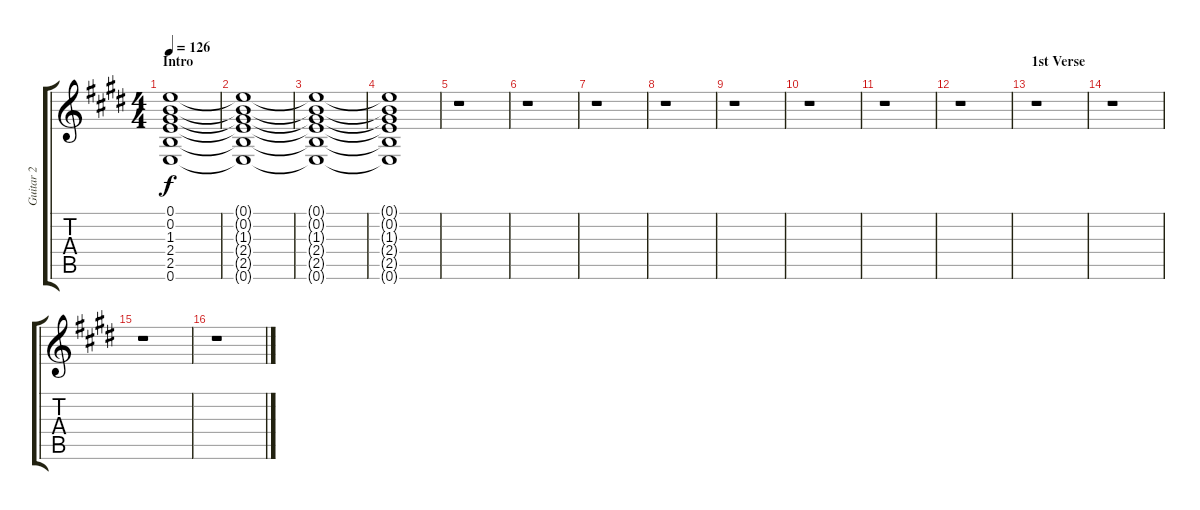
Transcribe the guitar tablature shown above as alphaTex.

\track ("Guitar 2" "Guitar 2") {instrument distortionguitar}
\staff {score tabs}
\tuning (E4 B3 G3 D3 A2 E2) {hide}
\ts (4 4)
\section ("" "Intro")
\tempo 126
\clef g2
\ks e
(0.1 0.2 1.3 2.4 2.5 0.6).1{dy f instrument distortionguitar} |
(0.1{t} 0.2{t} 1.3{t} 2.4{t} 2.5{t} 0.6{t}).1 |
(0.1{t} 0.2{t} 1.3{t} 2.4{t} 2.5{t} 0.6{t}).1 |
(0.1{t} 0.2{t} 1.3{t} 2.4{t} 2.5{t} 0.6{t}).1 |
r.1 |
r.1 |
r.1 |
r.1 |
r.1 |
r.1 |
r.1 |
r.1 |
\section ("" "1st Verse")
r.1 |
r.1 |
r.1 |
r.1
